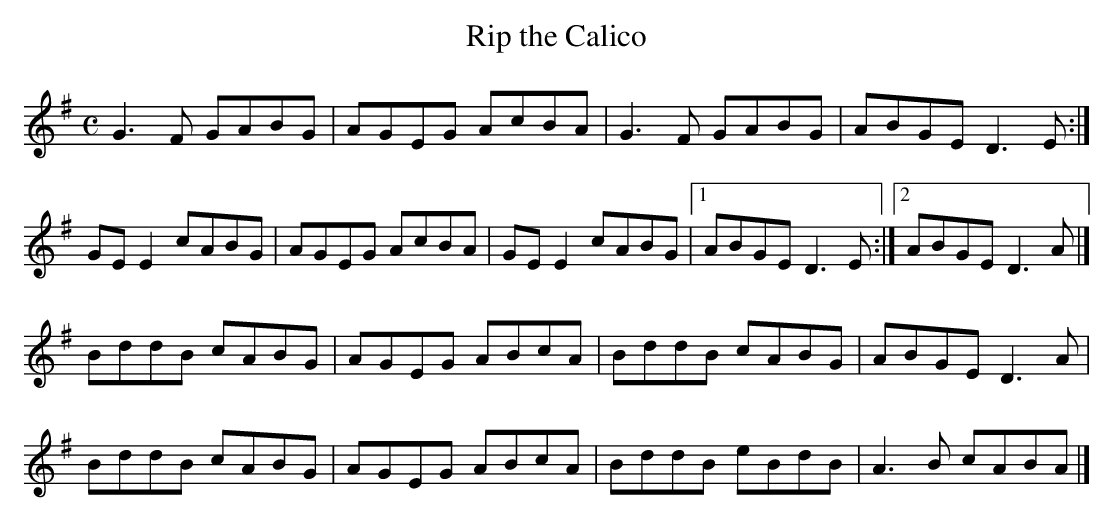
X:1
T:Rip the Calico
M:C
L:1/8
K:G Major
G3F GABG|AGEG AcBA|G3F GABG|ABGE D3E:|!
GEE2 cABG|AGEG AcBA|GEE2 cABG|[1 ABGE D3E:|[2 ABGE D3A|]!
BddB cABG|AGEG ABcA|BddB cABG|ABGE D3A|!
BddB cABG|AGEG ABcA|BddB eBdB|A3B cABA|]!
